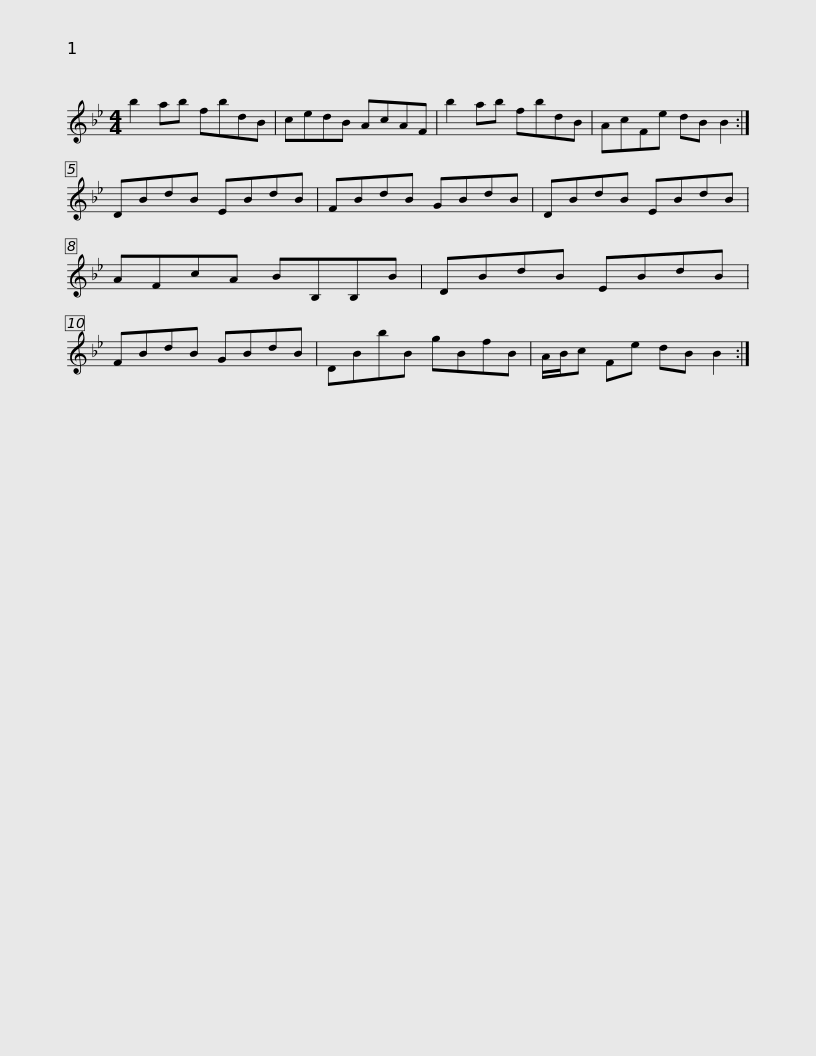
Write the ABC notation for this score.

X:1
L:1/8
M:4/4
I:linebreak $
K:Gmin
V:1 treble
V:1
 b2 ab fbdB | cedB AcAF | b2 ab fbdB | AcFe dB B2 :| DBdB EBdB |$ %5
 FBdB GBdB | DBdB EBdB | AFcA BB,B,B | DBdB EBdB | FBdB GBdB |$ %10
 DBbB gBfB | A/B/c Fe dB B2 :| %12
